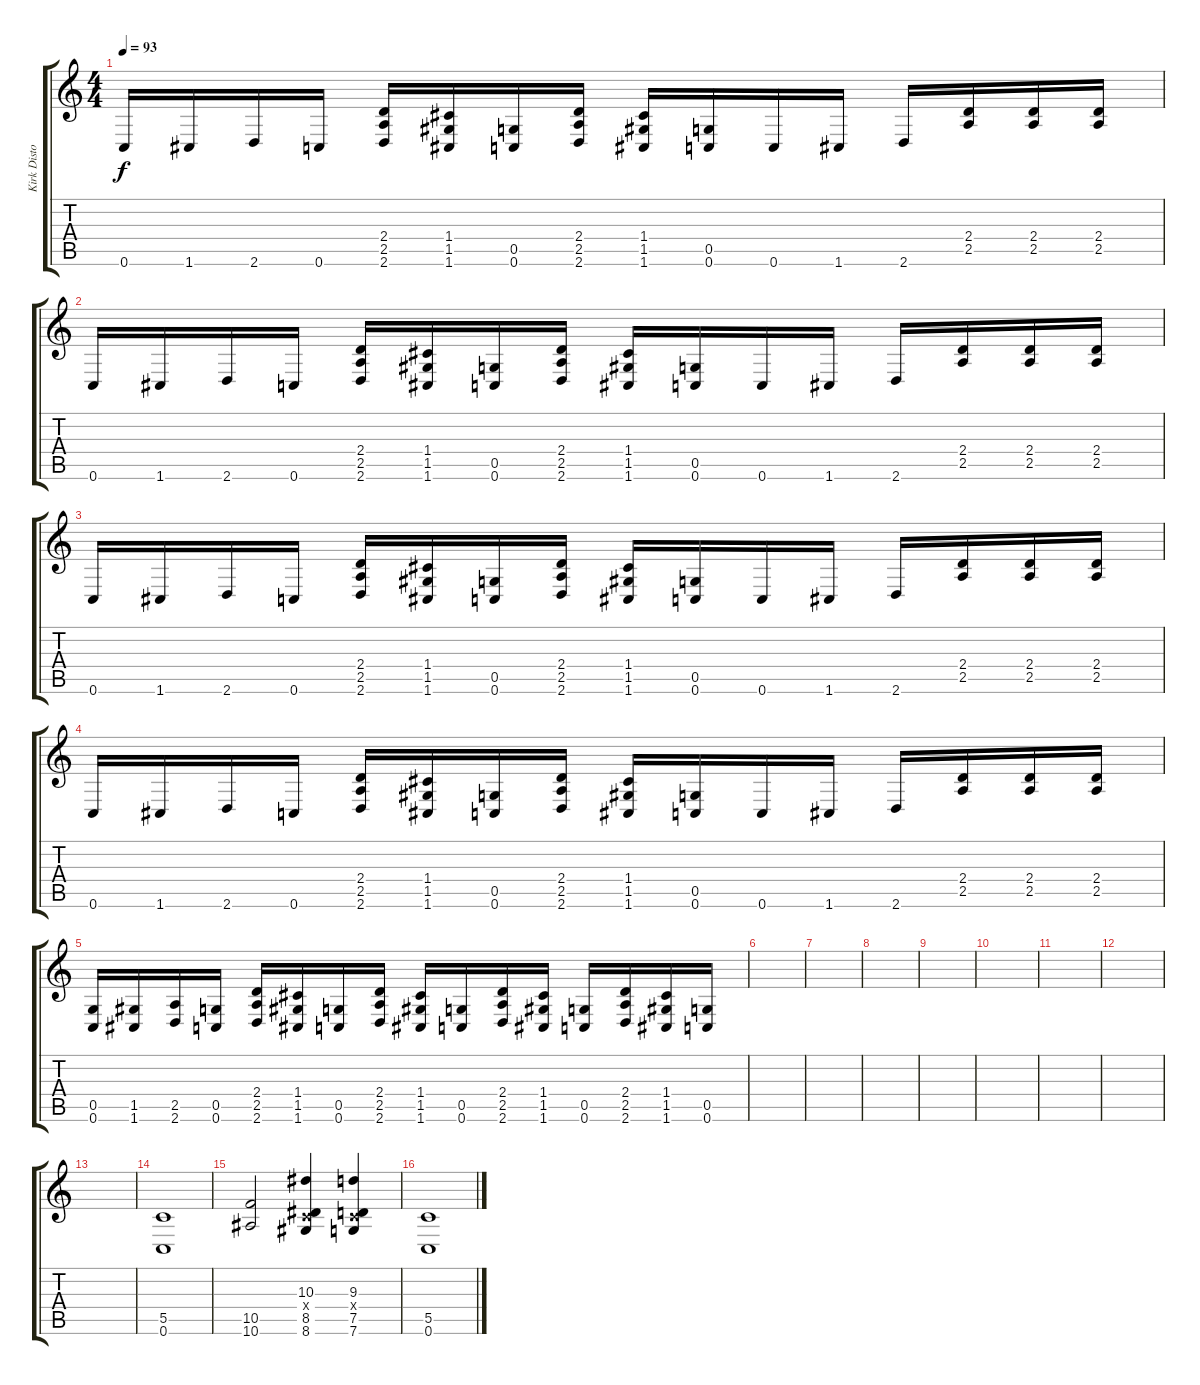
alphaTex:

\track ("Kirk Distortion" "Kirk Disto") {instrument distortionguitar}
\staff {score tabs}
\tuning (D4 A3 F3 C3 G2 C2) {hide}
\ts (4 4)
\tempo 93
\clef g2
\ks c
0.6.16{dy f} 1.6.16 2.6.16 0.6.16 (2.4 2.5 2.6).16 (1.4 1.5 1.6).16 (0.5 0.6).16 (2.4 2.5 2.6).16 (1.4 1.5 1.6).16 (0.5 0.6).16 0.6.16 1.6.16 2.6.16 (2.4 2.5).16 (2.4 2.5).16 (2.4 2.5).16 |
0.6.16 1.6.16 2.6.16 0.6.16 (2.4 2.5 2.6).16 (1.4 1.5 1.6).16 (0.5 0.6).16 (2.4 2.5 2.6).16 (1.4 1.5 1.6).16 (0.5 0.6).16 0.6.16 1.6.16 2.6.16 (2.4 2.5).16 (2.4 2.5).16 (2.4 2.5).16 |
0.6.16 1.6.16 2.6.16 0.6.16 (2.4 2.5 2.6).16 (1.4 1.5 1.6).16 (0.5 0.6).16 (2.4 2.5 2.6).16 (1.4 1.5 1.6).16 (0.5 0.6).16 0.6.16 1.6.16 2.6.16 (2.4 2.5).16 (2.4 2.5).16 (2.4 2.5).16 |
0.6.16 1.6.16 2.6.16 0.6.16 (2.4 2.5 2.6).16 (1.4 1.5 1.6).16 (0.5 0.6).16 (2.4 2.5 2.6).16 (1.4 1.5 1.6).16 (0.5 0.6).16 0.6.16 1.6.16 2.6.16 (2.4 2.5).16 (2.4 2.5).16 (2.4 2.5).16 |
(0.5 0.6).16 (1.5 1.6).16 (2.5 2.6).16 (0.5 0.6).16 (2.4 2.5 2.6).16 (1.4 1.5 1.6).16 (0.5 0.6).16 (2.4 2.5 2.6).16 (1.4 1.5 1.6).16 (0.5 0.6).16 (2.4 2.5 2.6).16 (1.4 1.5 1.6).16 (0.5 0.6).16 (2.4 2.5 2.6).16 (1.4 1.5 1.6).16 (0.5 0.6).16 |
|
|
|
|
|
|
|
|
(5.5 0.6).1 |
(10.5 10.6).2 (10.3 0.4{x} 8.5 8.6).4 (9.3 0.4{x} 7.5 7.6).4 |
(5.5 0.6).1
